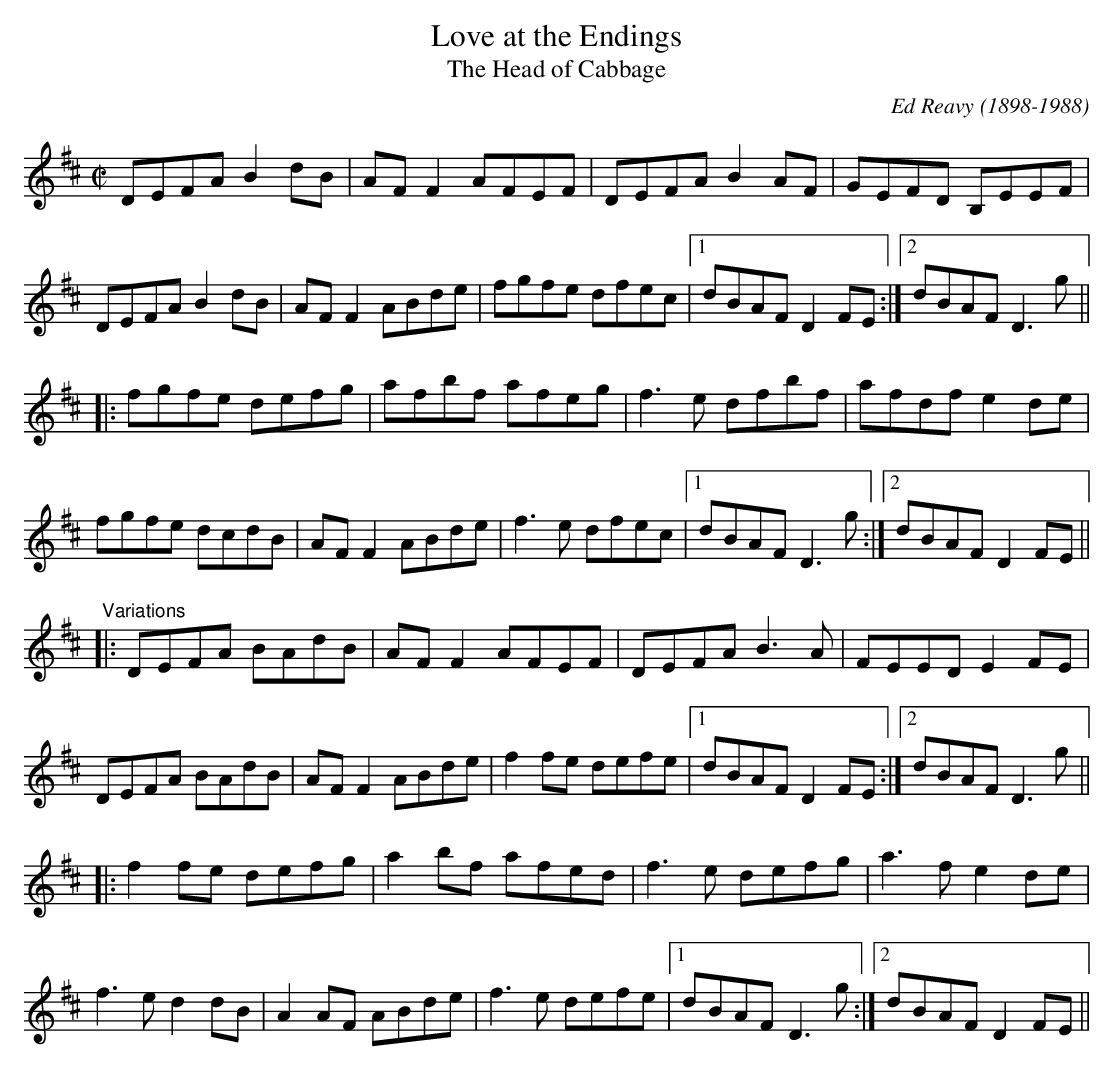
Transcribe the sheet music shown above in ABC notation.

X:1
T:Love at the Endings
T:Head of Cabbage, The
C:Ed Reavy (1898-1988)
M:C|
K:D
DEFA B2dB|AFF2 AFEF|DEFA B2AF|GEFD B,EEF|
DEFA B2dB|AFF2 ABde|fgfe dfec|1 dBAF D2FE:|2 dBAF D3g||
|:fgfe defg|afbf afeg|f3e dfbf|afdf e2de|
fgfe dcdB|AFF2 ABde|f3e dfec|1 dBAF D3g:|2 dBAF D2FE||
"Variations"
|:DEFA BAdB|AFF2 AFEF|DEFA B3A|FEED E2FE|
DEFA BAdB|AFF2 ABde|f2fe defe|1 dBAF D2FE:|2 dBAF D3g||
|:f2fe defg|a2bf afed|f3e defg|a3f e2de|
f3e d2dB|A2AF ABde|f3e defe|1 dBAF D3g:|2 dBAF D2FE||
